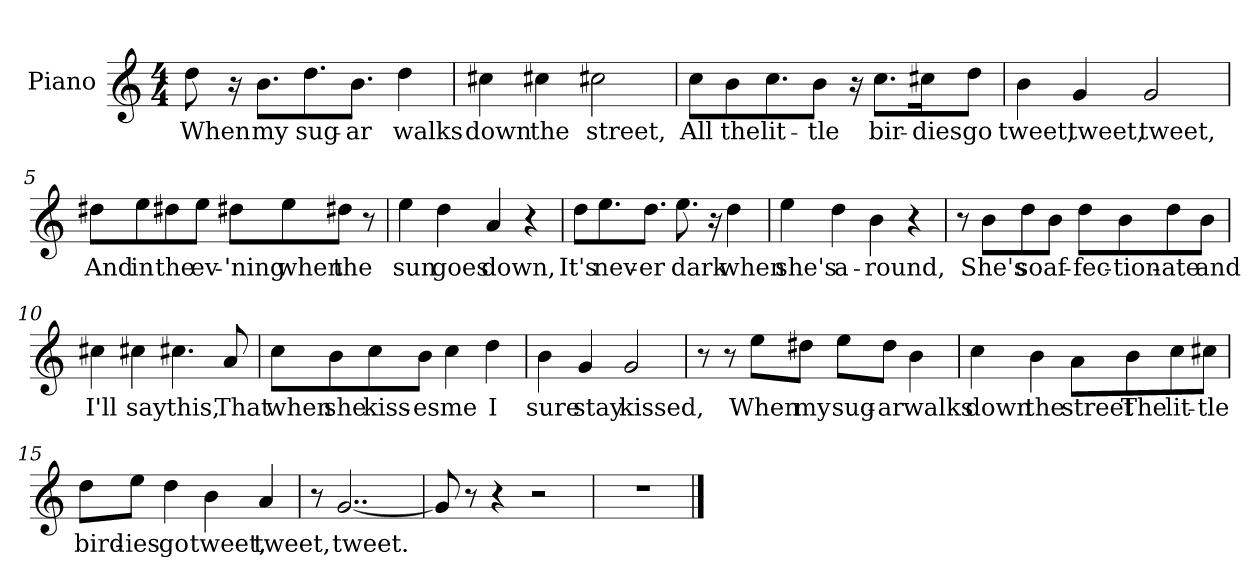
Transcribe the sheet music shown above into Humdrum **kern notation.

**kern	**text
*part1	*part1
*staff1	*staff1
*I"Piano	*
*I'Pno	*
*clefG2	*
*k[]	*
*C:	*
*M4/4	*
=1	=1
8dd\	When
16r	.
8.b\L	my
8.dd\	sug-
8.b\J	-ar
4dd\	walks
=2	=2
4cc#X\	down
4cc#X\	the
2cc#X\	street,
=3	=3
8cc\L	All
8b\	the
8.cc\	lit-
8b\J	-tle
16r	.
8.cc\L	bir-
16cc#X\	-dies
8dd\J	go
!!LO:LB:g=z
=4	=4
4b\	tweet,
4g/	tweet,
2g/	tweet,
=5	=5
8dd#X\L	And
8ee\	in
8dd#X\	the
8ee\J	ev-
8dd#X\L	-'ning
8ee\	when
8dd#X\J	the
8r	.
=6	=6
4ee\	sun
4dd\	goes
4a/	down,
4r	.
!!LO:LB:g=z
=7	=7
8dd\L	It's
8.ee\	nev-
8.dd\J	-er
8.ee\	dark
16r	.
4dd\	when
=8	=8
4ee\	she's
4dd\	a-
4b\	-round,
4r	.
=9	=9
8r	.
8b\L	She's
8dd\	so
8b\J	af-
8dd\L	-fec-
8b\	-tion-
8dd\	-ate
8b\J	and
!!LO:LB:g=z
=10	=10
4cc#X\	I'll
4cc#X\	say
4.cc#X\	this,
8a/	That
=11	=11
8cc\L	when
8b\	she
8cc\	kiss-
8b\J	-es
4cc\	me
4dd\	I
=12	=12
4b\	sure
4g/	stay
2g/	kissed,
!!LO:LB:g=z
=13	=13
8r	.
8r	.
8ee\L	When
8dd#X\J	my
8ee\L	sug-
8dd#\J	-ar
4b\	walks
=14	=14
4cc\	down
4b\	the
8a\L	street
8b\	The
8cc\	lit-
8cc#X\J	-tle
=15	=15
8dd\L	bird-
8ee\J	-ies
4dd\	go
4b\	tweet,
4a/	tweet,
!!LO:LB:g=z
=16	=16
8r	.
[2..g/	tweet.
=17	=17
8g/]	.
8r	.
4r	.
2r	.
=18	=18
1r	.
==	==
*-	*-
